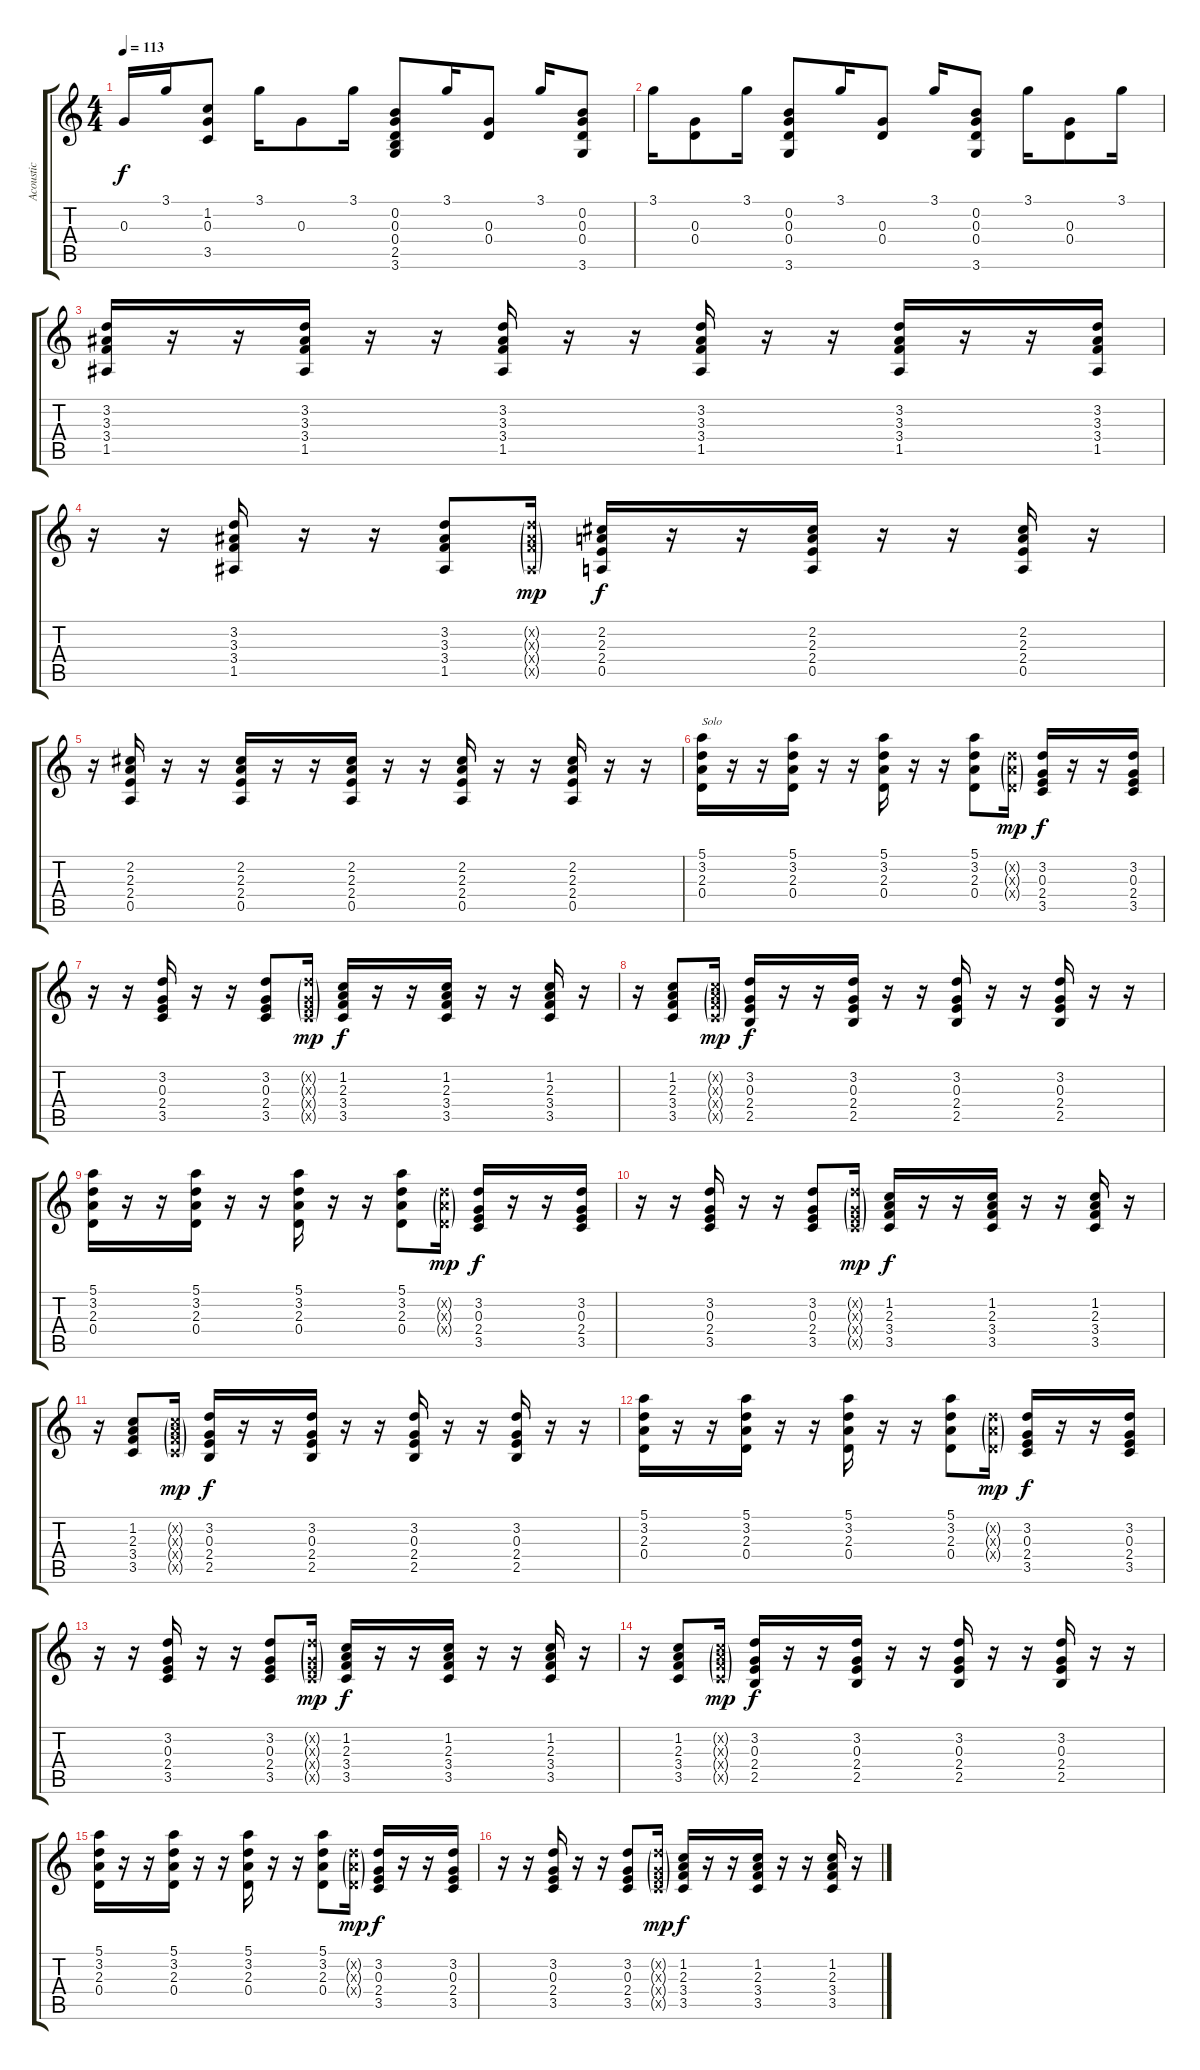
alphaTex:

\track ("Acoustic" "Acoustic") {instrument acousticguitarsteel}
\staff {score tabs}
\tuning (E4 B3 G3 D3 A2 E2) {hide}
\ts (4 4)
\tempo 113
\clef g2
\ks c
0.3{t}.16{dy f} 3.1.16 (1.2 0.3 3.5).8 3.1.16 0.3.8 3.1.16 (0.2 0.3 0.4 2.5 3.6).8 3.1.16 (0.3 0.4).8 3.1.16 (0.2 0.3 0.4 3.6).8 |
3.1.16 (0.3 0.4).8 3.1.16 (0.2 0.3 0.4 3.6).8 3.1.16 (0.3 0.4).8 3.1.16 (0.2 0.3 0.4 3.6).8 3.1.16 (0.3 0.4).8 3.1.16 |
(3.2 3.3 3.4 1.5).16 r.16 r.16 (3.2 3.3 3.4 1.5).16 r.16 r.16 (3.2 3.3 3.4 1.5).16 r.16 r.16 (3.2 3.3 3.4 1.5).16 r.16 r.16 (3.2 3.3 3.4 1.5).16 r.16 r.16 (3.2 3.3 3.4 1.5).16 |
r.16 r.16 (3.2 3.3 3.4 1.5).16 r.16 r.16 (3.2 3.3 3.4 1.5).8 (3.2{g x} 3.3{g x} 3.4{g x} 1.5{g x}).16{dy mp} (2.2 2.3 2.4 0.5).16{dy f} r.16 r.16 (2.2 2.3 2.4 0.5).16 r.16 r.16 (2.2 2.3 2.4 0.5).16 r.16 |
r.16 (2.2 2.3 2.4 0.5).16 r.16 r.16 (2.2 2.3 2.4 0.5).16 r.16 r.16 (2.2 2.3 2.4 0.5).16 r.16 r.16 (2.2 2.3 2.4 0.5).16 r.16 r.16 (2.2 2.3 2.4 0.5).16 r.16 r.16 |
(5.1 3.2 2.3 0.4).16{txt "Solo"} r.16 r.16 (5.1 3.2 2.3 0.4).16 r.16 r.16 (5.1 3.2 2.3 0.4).16 r.16 r.16 (5.1 3.2 2.3 0.4).8 (3.2{g x} 2.3{g x} 0.4{g x}).16{dy mp} (3.2 0.3 2.4 3.5).16{dy f} r.16 r.16 (3.2 0.3 2.4 3.5).16 |
r.16 r.16 (3.2 0.3 2.4 3.5).16 r.16 r.16 (3.2 0.3 2.4 3.5).8 (3.2{g x} 0.3{g x} 2.4{g x} 3.5{g x}).16{dy mp} (1.2 2.3 3.4 3.5).16{dy f} r.16 r.16 (1.2 2.3 3.4 3.5).16 r.16 r.16 (1.2 2.3 3.4 3.5).16 r.16 |
r.16 (1.2 2.3 3.4 3.5).8 (1.2{g x} 2.3{g x} 3.4{g x} 3.5{g x}).16{dy mp} (3.2 0.3 2.4 2.5).16{dy f} r.16 r.16 (3.2 0.3 2.4 2.5).16 r.16 r.16 (3.2 0.3 2.4 2.5).16 r.16 r.16 (3.2 0.3 2.4 2.5).16 r.16 r.16 |
(5.1 3.2 2.3 0.4).16 r.16 r.16 (5.1 3.2 2.3 0.4).16 r.16 r.16 (5.1 3.2 2.3 0.4).16 r.16 r.16 (5.1 3.2 2.3 0.4).8 (3.2{g x} 2.3{g x} 0.4{g x}).16{dy mp} (3.2 0.3 2.4 3.5).16{dy f} r.16 r.16 (3.2 0.3 2.4 3.5).16 |
r.16 r.16 (3.2 0.3 2.4 3.5).16 r.16 r.16 (3.2 0.3 2.4 3.5).8 (3.2{g x} 0.3{g x} 2.4{g x} 3.5{g x}).16{dy mp} (1.2 2.3 3.4 3.5).16{dy f} r.16 r.16 (1.2 2.3 3.4 3.5).16 r.16 r.16 (1.2 2.3 3.4 3.5).16 r.16 |
r.16 (1.2 2.3 3.4 3.5).8 (1.2{g x} 2.3{g x} 3.4{g x} 3.5{g x}).16{dy mp} (3.2 0.3 2.4 2.5).16{dy f} r.16 r.16 (3.2 0.3 2.4 2.5).16 r.16 r.16 (3.2 0.3 2.4 2.5).16 r.16 r.16 (3.2 0.3 2.4 2.5).16 r.16 r.16 |
(5.1 3.2 2.3 0.4).16 r.16 r.16 (5.1 3.2 2.3 0.4).16 r.16 r.16 (5.1 3.2 2.3 0.4).16 r.16 r.16 (5.1 3.2 2.3 0.4).8 (3.2{g x} 2.3{g x} 0.4{g x}).16{dy mp} (3.2 0.3 2.4 3.5).16{dy f} r.16 r.16 (3.2 0.3 2.4 3.5).16 |
r.16 r.16 (3.2 0.3 2.4 3.5).16 r.16 r.16 (3.2 0.3 2.4 3.5).8 (3.2{g x} 0.3{g x} 2.4{g x} 3.5{g x}).16{dy mp} (1.2 2.3 3.4 3.5).16{dy f} r.16 r.16 (1.2 2.3 3.4 3.5).16 r.16 r.16 (1.2 2.3 3.4 3.5).16 r.16 |
r.16 (1.2 2.3 3.4 3.5).8 (1.2{g x} 2.3{g x} 3.4{g x} 3.5{g x}).16{dy mp} (3.2 0.3 2.4 2.5).16{dy f} r.16 r.16 (3.2 0.3 2.4 2.5).16 r.16 r.16 (3.2 0.3 2.4 2.5).16 r.16 r.16 (3.2 0.3 2.4 2.5).16 r.16 r.16 |
(5.1 3.2 2.3 0.4).16 r.16 r.16 (5.1 3.2 2.3 0.4).16 r.16 r.16 (5.1 3.2 2.3 0.4).16 r.16 r.16 (5.1 3.2 2.3 0.4).8 (3.2{g x} 2.3{g x} 0.4{g x}).16{dy mp} (3.2 0.3 2.4 3.5).16{dy f} r.16 r.16 (3.2 0.3 2.4 3.5).16 |
r.16 r.16 (3.2 0.3 2.4 3.5).16 r.16 r.16 (3.2 0.3 2.4 3.5).8 (3.2{g x} 0.3{g x} 2.4{g x} 3.5{g x}).16{dy mp} (1.2 2.3 3.4 3.5).16{dy f} r.16 r.16 (1.2 2.3 3.4 3.5).16 r.16 r.16 (1.2 2.3 3.4 3.5).16 r.16
